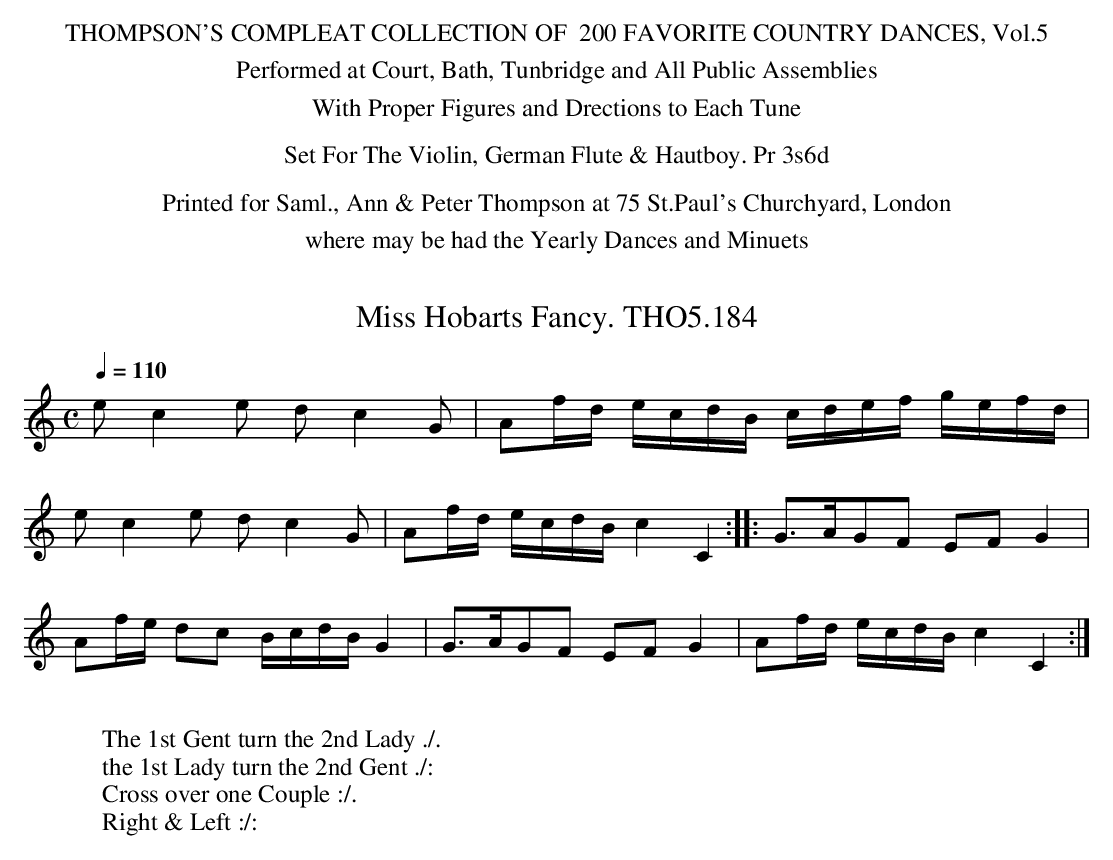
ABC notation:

X:1
T:Miss Hobarts Fancy. THO5.184
M:C
L:1/8
Q:1/4=110
K:C
ec2e d c2G|Af/d/ e/c/d/B/ c/d/e/f/ g/e/f/d/|
ec2e dc2G|Af/d/ e/c/d/B/ c2C2:|\\
|:G>AGF EFG2|
Af/e/ dc B/c/d/B/ G2|\\
G>AGF EF G2|Af/d/ e/c/d/B/ c2C2:|
W:
W:The 1st Gent turn the 2nd Lady ./.
W:the 1st Lady turn the 2nd Gent ./:
W:Cross over one Couple :/.
W:Right & Left :/:
